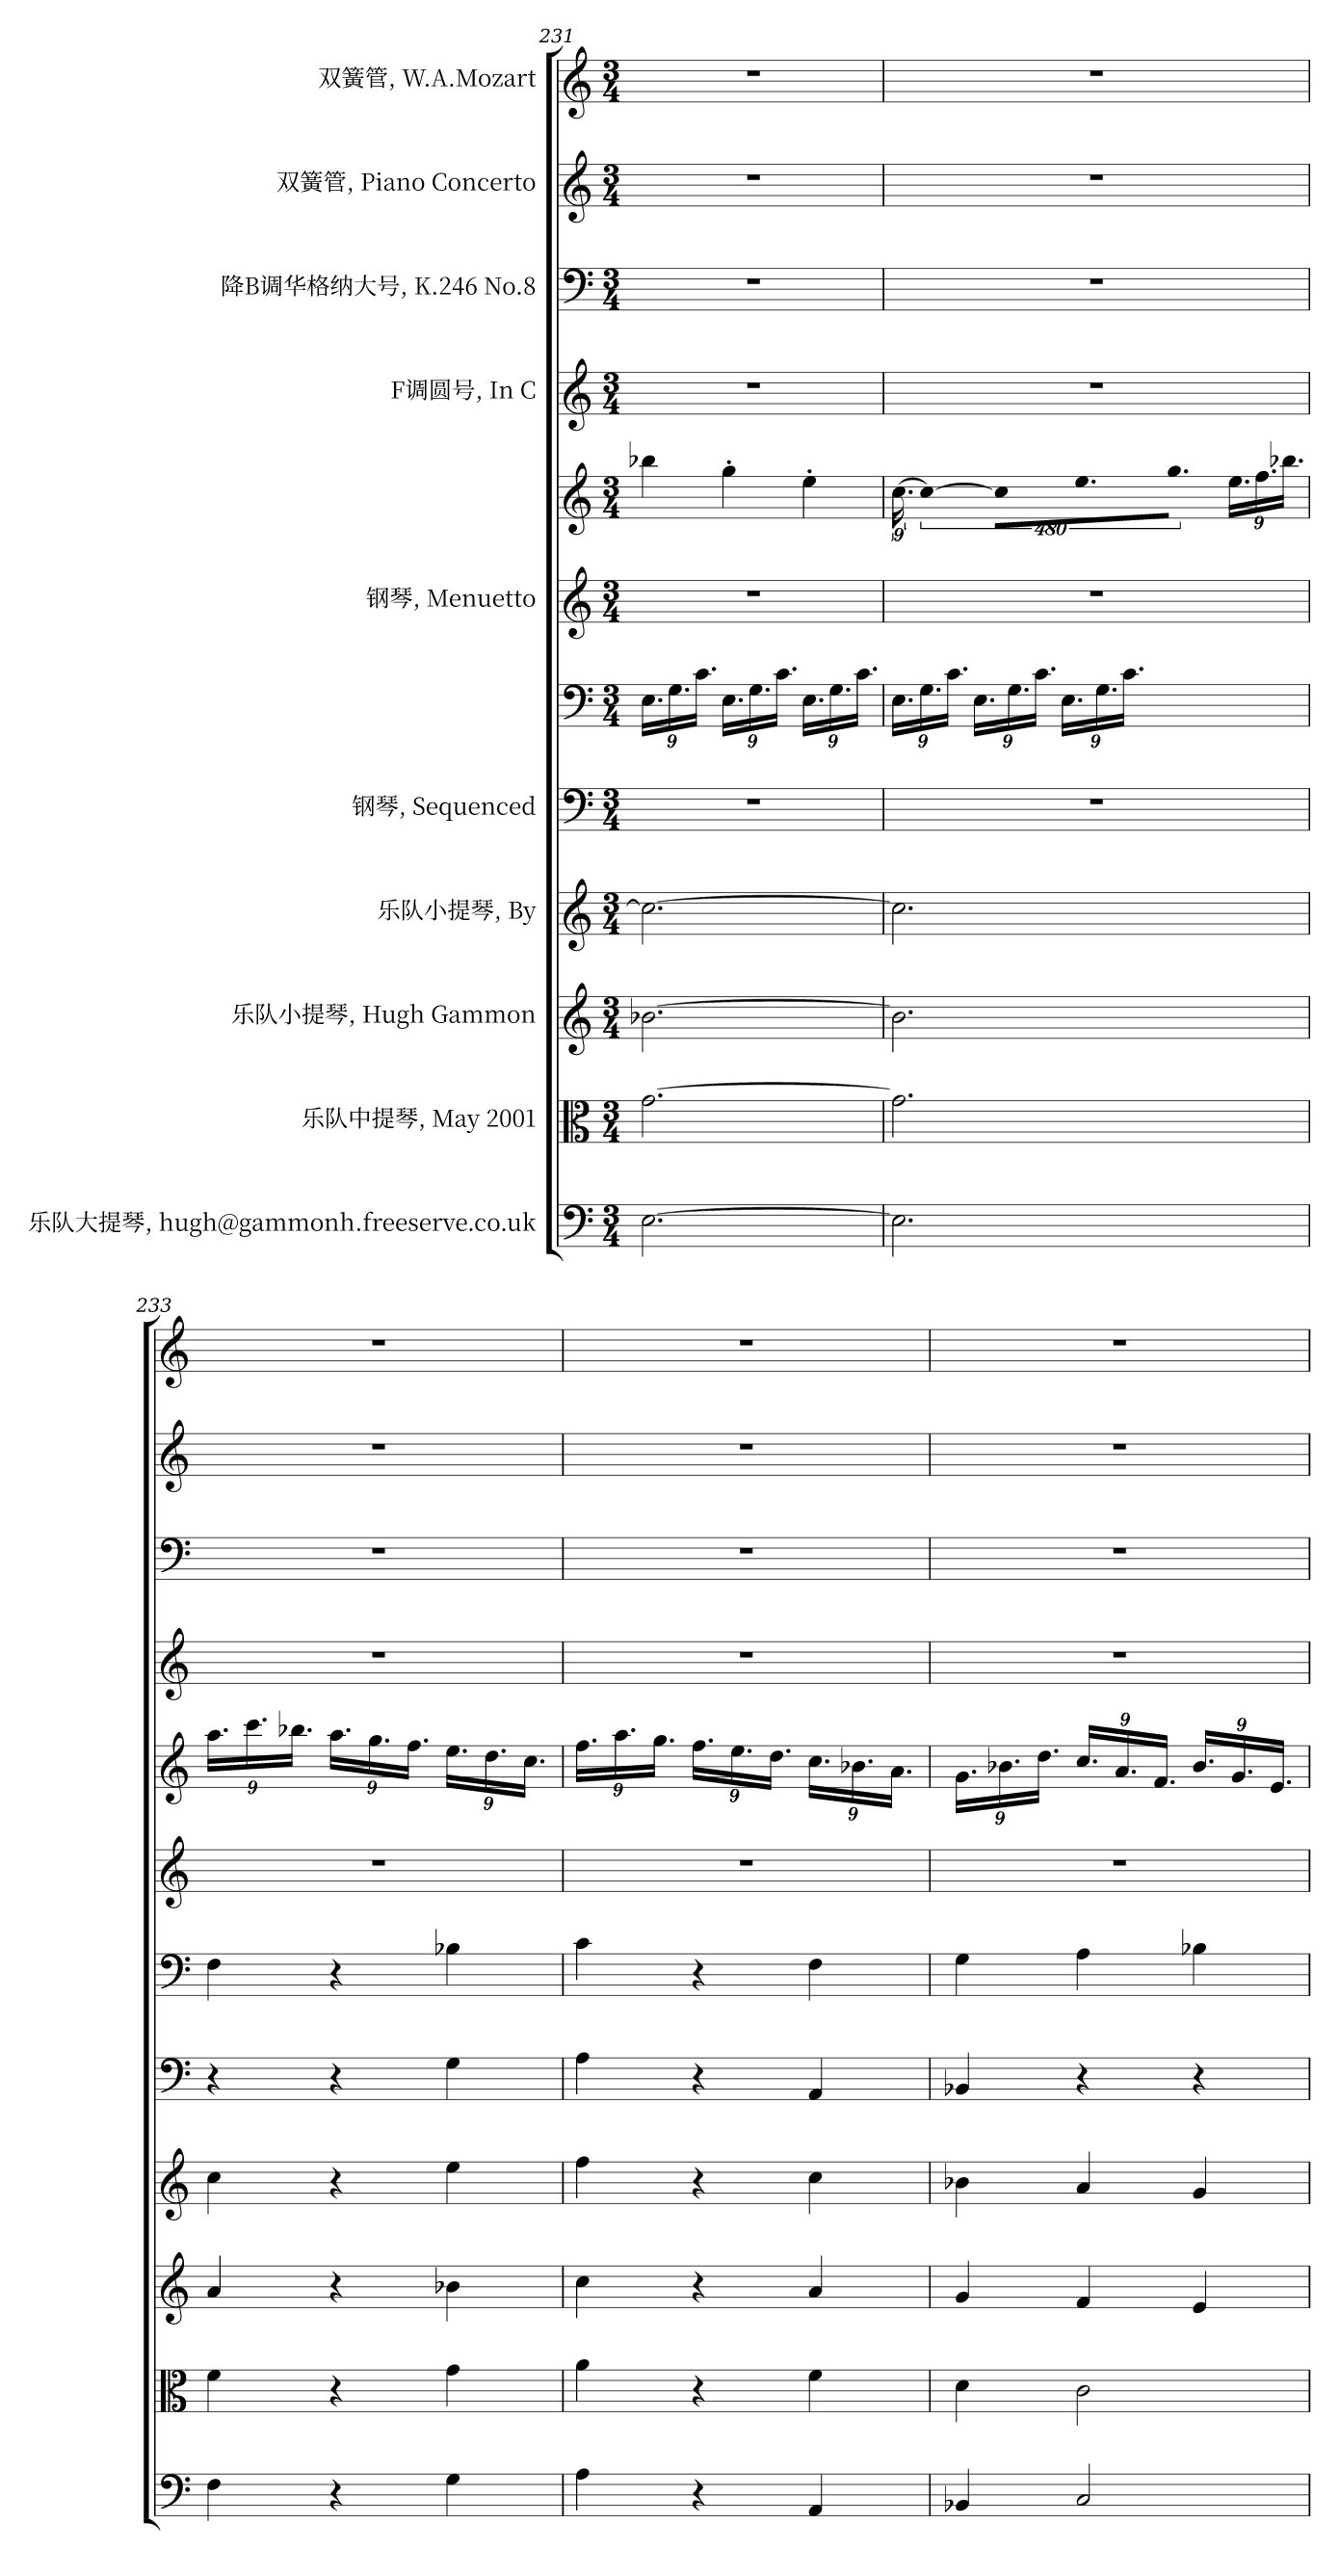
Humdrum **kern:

**kern	**kern	**kern	**kern	**kern	**kern	**kern	**kern	**kern	**kern	**kern	**kern
*part10	*part9	*part8	*part7	*part6	*part6	*part5	*part5	*part4	*part3	*part2	*part1
*staff12	*staff11	*staff10	*staff9	*staff8	*staff7	*staff6	*staff5	*staff4	*staff3	*staff2	*staff1
*I"乐队大提琴, hugh@gammonh.freeserve.co.uk	*I"乐队中提琴, May 2001	*I"乐队小提琴, Hugh Gammon	*I"乐队小提琴,         By	*I"钢琴, Sequenced	*	*I"钢琴, Menuetto	*	*I"F调圆号, In C	*I"降B调华格纳大号, K.246 No.8	*I"双簧管, Piano Concerto	*I"双簧管, W.A.Mozart
*clefF4	*clefC3	*clefG2	*clefG2	*clefF4	*clefF4	*clefG2	*clefG2	*clefG2	*clefF4	*clefG2	*clefG2
*	*	*	*	*	*	*	*	*ITrd4c7	*ITrd1c2	*	*
*k[]	*k[]	*k[]	*k[]	*k[]	*k[]	*k[]	*k[]	*k[b-]	*k[b-e-]	*k[]	*k[]
*M3/4	*M3/4	*M3/4	*M3/4	*M3/4	*M3/4	*M3/4	*M3/4	*M3/4	*M3/4	*M3/4	*M3/4
*	*	*	*	*	*Xbrackettup	*	*	*	*	*	*
=231	=231	=231	=231	=231	=231	=231	=231	=231	=231	=231	=231
[2.E\	[2.g\	[2.b-X\	2.cc\_	2.r	18.E\LL	2.r	4bb-X\	2.r	2.r	2.r	2.r
.	.	.	.	.	18.G\	.	.	.	.	.	.
.	.	.	.	.	18.c\JJ	.	.	.	.	.	.
.	.	.	.	.	18.E\LL	.	4gg'\	.	.	.	.
.	.	.	.	.	18.G\	.	.	.	.	.	.
.	.	.	.	.	18.c\JJ	.	.	.	.	.	.
.	.	.	.	.	18.E\LL	.	4ee'\	.	.	.	.
.	.	.	.	.	18.G\	.	.	.	.	.	.
.	.	.	.	.	18.c\JJ	.	.	.	.	.	.
!!LO:PB:g=z
=232	=232	=232	=232	=232	=232	=232	=232	=232	=232	=232	=232
2.E\]	2.g\]	2.b-\]	2.cc\]	2.r	18.E\LL	2.r	[18.cc\	2.r	2.r	2.r	2.r
!	!	!	!	!	!	!	!LO:N:vis=4	!	!	!	!
.	.	.	.	.	18.G\	.	1920%427cc\_	.	.	.	.
.	.	.	.	.	18.c\JJ	.	.	.	.	.	.
.	.	.	.	.	18.E\LL	.	.	.	.	.	.
!	!	!	!	!	!	!	!LO:N:vis=32	!	!	!	!
.	.	.	.	.	.	.	1920%53cc\KLL]	.	.	.	.
.	.	.	.	.	18.G\	.	18.ee\	.	.	.	.
.	.	.	.	.	18.c\JJ	.	18.gg\JJ	.	.	.	.
.	.	.	.	.	18.E\LL	.	18.ee\LL	.	.	.	.
.	.	.	.	.	18.G\	.	18.ff\	.	.	.	.
.	.	.	.	.	18.c\JJ	.	18.bb-X\JJ	.	.	.	.
=233	=233	=233	=233	=233	=233	=233	=233	=233	=233	=233	=233
*	*	*	*	*	*	*	*Xbrackettup	*	*	*	*
4F\	4f\	4a/	4cc\	4r	4F\	2.r	18.aa\LL	2.r	2.r	2.r	2.r
.	.	.	.	.	.	.	18.ccc\	.	.	.	.
.	.	.	.	.	.	.	18.bb-X\JJ	.	.	.	.
4r	4r	4r	4r	4r	4r	.	18.aa\LL	.	.	.	.
.	.	.	.	.	.	.	18.gg\	.	.	.	.
.	.	.	.	.	.	.	18.ff\JJ	.	.	.	.
4G\	4g\	4b-X\	4ee\	4G\	4B-X\	.	18.ee\LL	.	.	.	.
.	.	.	.	.	.	.	18.dd\	.	.	.	.
.	.	.	.	.	.	.	18.cc\JJ	.	.	.	.
!!LO:PB:g=z
=234	=234	=234	=234	=234	=234	=234	=234	=234	=234	=234	=234
4A\	4a\	4cc\	4ff\	4A\	4c\	2.r	18.ff\LL	2.r	2.r	2.r	2.r
.	.	.	.	.	.	.	18.aa\	.	.	.	.
.	.	.	.	.	.	.	18.gg\JJ	.	.	.	.
4r	4r	4r	4r	4r	4r	.	18.ff\LL	.	.	.	.
.	.	.	.	.	.	.	18.ee\	.	.	.	.
.	.	.	.	.	.	.	18.dd\JJ	.	.	.	.
4AA/	4f\	4a/	4cc\	4AA/	4F\	.	18.cc\LL	.	.	.	.
.	.	.	.	.	.	.	18.b-X\	.	.	.	.
.	.	.	.	.	.	.	18.a\JJ	.	.	.	.
=235	=235	=235	=235	=235	=235	=235	=235	=235	=235	=235	=235
4BB-X/	4d\	4g/	4b-X\	4BB-X/	4G\	2.r	18.g\LL	2.r	2.r	2.r	2.r
.	.	.	.	.	.	.	18.b-X\	.	.	.	.
.	.	.	.	.	.	.	18.dd\JJ	.	.	.	.
2C/	2c\	4f/	4a/	4r	4A\	.	18.cc/LL	.	.	.	.
.	.	.	.	.	.	.	18.a/	.	.	.	.
.	.	.	.	.	.	.	18.f/JJ	.	.	.	.
.	.	4e/	4g/	4r	4B-X\	.	18.b-/LL	.	.	.	.
.	.	.	.	.	.	.	18.g/	.	.	.	.
.	.	.	.	.	.	.	18.e/JJ	.	.	.	.
=	=	=	=	=	=	=	=	=	=	=	=
*-	*-	*-	*-	*-	*-	*-	*-	*-	*-	*-	*-
